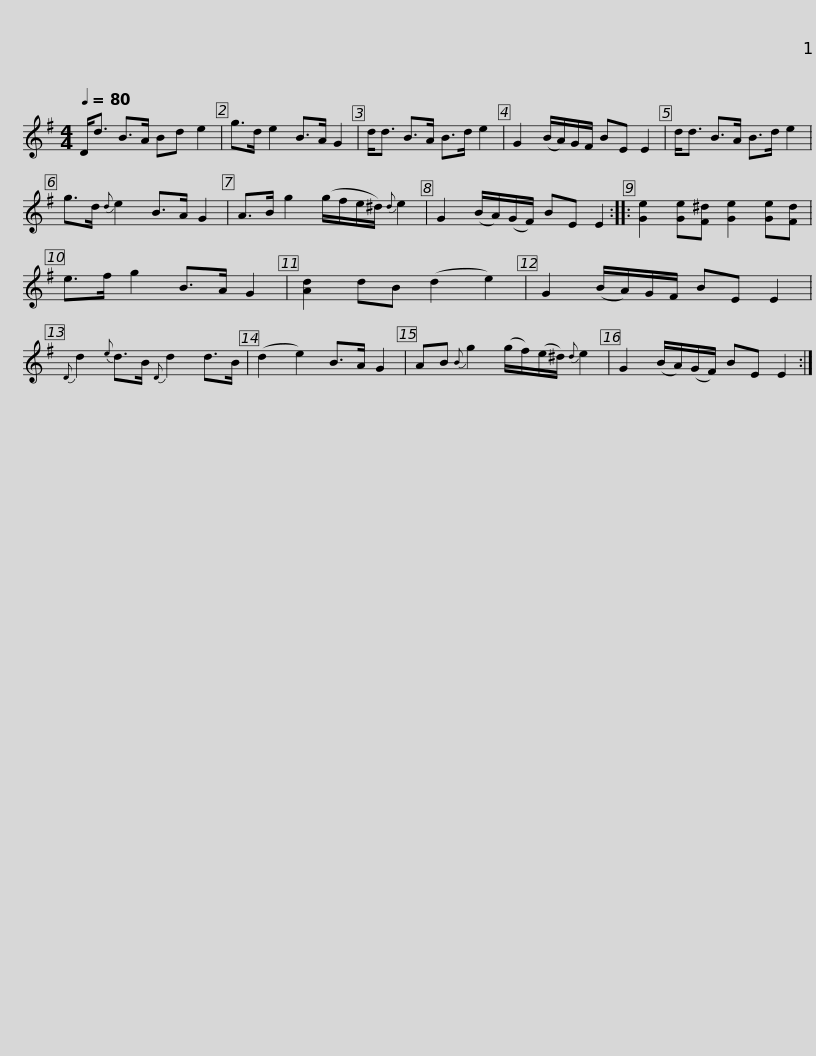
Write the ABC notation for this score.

X:1
L:1/8
Q:1/4=80
M:4/4
I:linebreak $
K:Emin
V:1 treble
V:1
 D<d B>A Bd e2 | g>d e2 B>A G2 | d<d B>A B>d e2 | G2 (B/A/)G/F/ BE E2 | d<d B>A B>d e2 |$ %5
 g>d{d} e2 B>A G2 | A>B g2 (g/f/e/^d/){d} e2 | G2 (B/A/)(G/F/) BE E2 :: [Ge]2 [Ge][F^d] [Ge]2 [Ge][Fd] | e>f g2 B>A G2 |$ %10
 [Ad]2 dB (d2 e2) | G2 (B/A/)G/F/ BE E2 |{D} d2{e} d>B{D} d2 d>B | (d2 e2) B>A G2 | AB{B} g2 (g/f/)(e/^d/){d} e2 |$ %15
 G2 (B/A/)(G/F/) BE E2 :| %16
